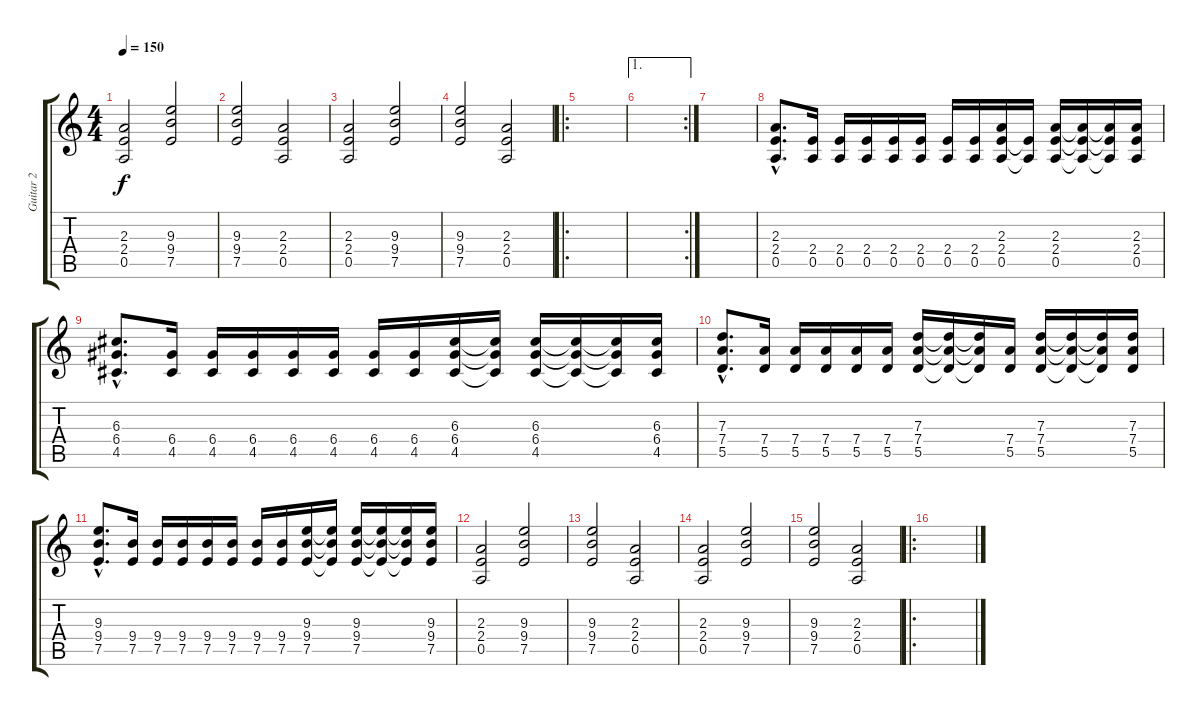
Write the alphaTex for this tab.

\track ("Guitar 2" "Guitar 2") {instrument distortionguitar}
\staff {score tabs}
\tuning (E4 B3 G3 D3 A2 E2) {hide}
\ts (4 4)
\tempo 150
\clef g2
\ks c
(2.3 2.4 0.5).2{dy f} (9.3 9.4 7.5).2 |
(9.3 9.4 7.5).2 (2.3 2.4 0.5).2 |
(2.3 2.4 0.5).2 (9.3 9.4 7.5).2 |
(9.3 9.4 7.5).2 (2.3 2.4 0.5).2 |
\ro
|
\ae 1
\rc 2
|
|
(2.3{hac} 2.4{hac} 0.5{hac}).8{d} (2.4 0.5).16 (2.4 0.5).16 (2.4 0.5).16 (2.4 0.5).16 (2.4 0.5).16 (2.4 0.5).16 (2.4 0.5).16 (2.3 2.4 0.5).16 (2.4{t} 0.5{t}).16 (2.3 2.4 0.5).16 (2.3{t} 2.4{t} 0.5{t}).16 (2.3{t} 2.4{t} 0.5{t}).16 (2.3 2.4 0.5).16 |
(6.3{hac} 6.4{hac} 4.5{hac}).8{d} (6.4 4.5).16 (6.4 4.5).16 (6.4 4.5).16 (6.4 4.5).16 (6.4 4.5).16 (6.4 4.5).16 (6.4 4.5).16 (6.3 6.4 4.5).16 (6.3{t} 6.4{t} 4.5{t}).16 (6.3 6.4 4.5).16 (6.3{t} 6.4{t} 4.5{t}).16 (6.3{t} 6.4{t} 4.5{t}).16 (6.3 6.4 4.5).16 |
(7.3{hac} 7.4{hac} 5.5{hac}).8{d} (7.4 5.5).16 (7.4 5.5).16 (7.4 5.5).16 (7.4 5.5).16 (7.4 5.5).16 (7.3 7.4 5.5).16 (7.3{t} 7.4{t} 5.5{t}).16 (7.3{t} 7.4{t} 5.5{t}).16 (7.4 5.5).16 (7.3 7.4 5.5).16 (7.3{t} 7.4{t} 5.5{t}).16 (7.3{t} 7.4{t} 5.5{t}).16 (7.3 7.4 5.5).16 |
(9.3{hac} 9.4{hac} 7.5{hac}).8{d} (9.4 7.5).16 (9.4 7.5).16 (9.4 7.5).16 (9.4 7.5).16 (9.4 7.5).16 (9.4 7.5).16 (9.4 7.5).16 (9.3 9.4 7.5).16 (9.3{t} 9.4{t} 7.5{t}).16 (9.3 9.4 7.5).16 (9.3{t} 9.4{t} 7.5{t}).16 (9.3{t} 9.4{t} 7.5{t}).16 (9.3 9.4 7.5).16 |
(2.3 2.4 0.5).2 (9.3 9.4 7.5).2 |
(9.3 9.4 7.5).2 (2.3 2.4 0.5).2 |
(2.3 2.4 0.5).2 (9.3 9.4 7.5).2 |
(9.3 9.4 7.5).2 (2.3 2.4 0.5).2 |
\ro
